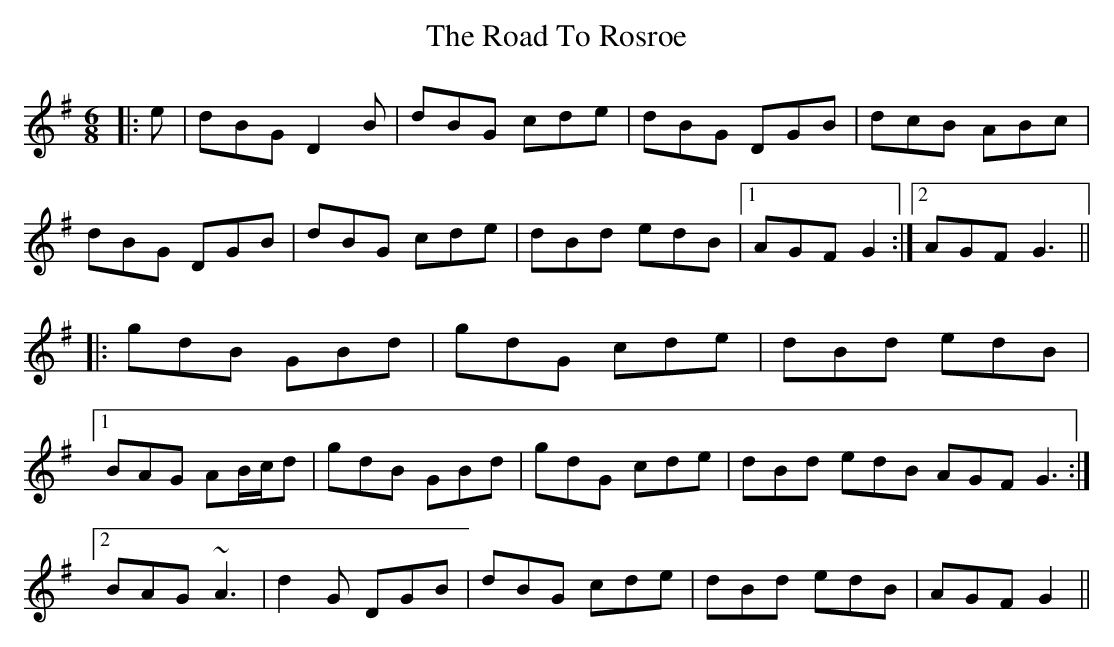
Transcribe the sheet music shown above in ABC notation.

X:1
T: The Road To Rosroe
M: 6/8
L: 1/8
K: Gmaj
|:e|dBG D2B|dBG cde|dBG DGB|dcB ABc|
dBG DGB|dBG cde|dBd edB|1 AGF G2:|2 AGF G3||
|:gdB GBd|gdG cde|dBd edB|
[1 BAG AB/c/d|gdB GBd|gdG cde|dBd edB AGF G3:|
[2 BAG ~A3|d2G DGB|dBG cde|dBd edB|AGF G2||
